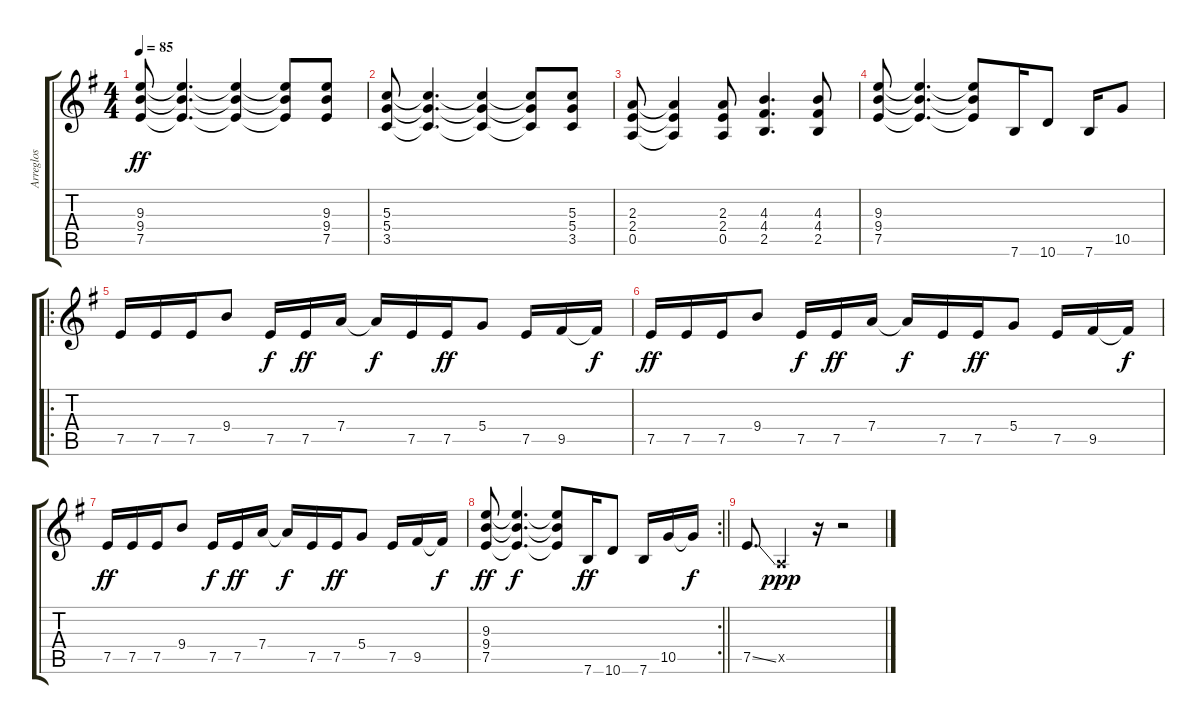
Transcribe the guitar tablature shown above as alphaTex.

\track ("Arreglos" "Arreglos") {instrument overdrivenguitar}
\staff {score tabs}
\tuning (E4 B3 G3 D3 A2 E2) {hide}
\ts (4 4)
\tempo 85
\clef g2
\ks g
(9.3 9.4 7.5).8{dy ff} (9.3{t} 9.4{t} 7.5{t}).4{d} (9.3{t} 9.4{t} 7.5{t}).4 (9.3{t} 9.4{t} 7.5{t}).8 (9.3 9.4 7.5).8 |
(5.3 5.4 3.5).8 (5.3{t} 5.4{t} 3.5{t}).4{d} (5.3{t} 5.4{t} 3.5{t}).4 (5.3{t} 5.4{t} 3.5{t}).8 (5.3 5.4 3.5).8 |
(2.3 2.4 0.5).8 (2.3{t} 2.4{t} 0.5{t}).4 (2.3 2.4 0.5).8 (4.3 4.4 2.5).4{d} (4.3 4.4 2.5).8 |
(9.3 9.4 7.5).8 (9.3{t} 9.4{t} 7.5{t}).4{d} (9.3{t} 9.4{t} 7.5{t}).8 7.6.16 10.6.8 7.6.16 10.5.8 |
\ro
7.5.16 7.5.16 7.5.16 9.4.8 7.5.16{dy f} 7.5.16{dy ff} 7.4.16 7.4{t}.16{dy f} 7.5.16 7.5.16{dy ff} 5.4.8 7.5.16 9.5.16 9.5{t}.16{dy f} |
7.5.16{dy ff} 7.5.16 7.5.16 9.4.8 7.5.16{dy f} 7.5.16{dy ff} 7.4.16 7.4{t}.16{dy f} 7.5.16 7.5.16{dy ff} 5.4.8 7.5.16 9.5.16 9.5{t}.16{dy f} |
7.5.16{dy ff} 7.5.16 7.5.16 9.4.8 7.5.16{dy f} 7.5.16{dy ff} 7.4.16 7.4{t}.16{dy f} 7.5.16 7.5.16{dy ff} 5.4.8 7.5.16 9.5.16 9.5{t}.16{dy f} |
\rc 2
\barLineRight lightlight
(9.3 9.4 7.5).8{dy ff} (9.3{t} 9.4{t} 7.5{t}).4{d dy f} (9.3{t} 9.4{t} 7.5{t}).8 7.6.16{dy ff} 10.6.8 7.6.16 10.5.16 10.5{t}.16{dy f} |
7.5{ss}.8{d} 0.5{x}.4{dy ppp} r.16 r.2
